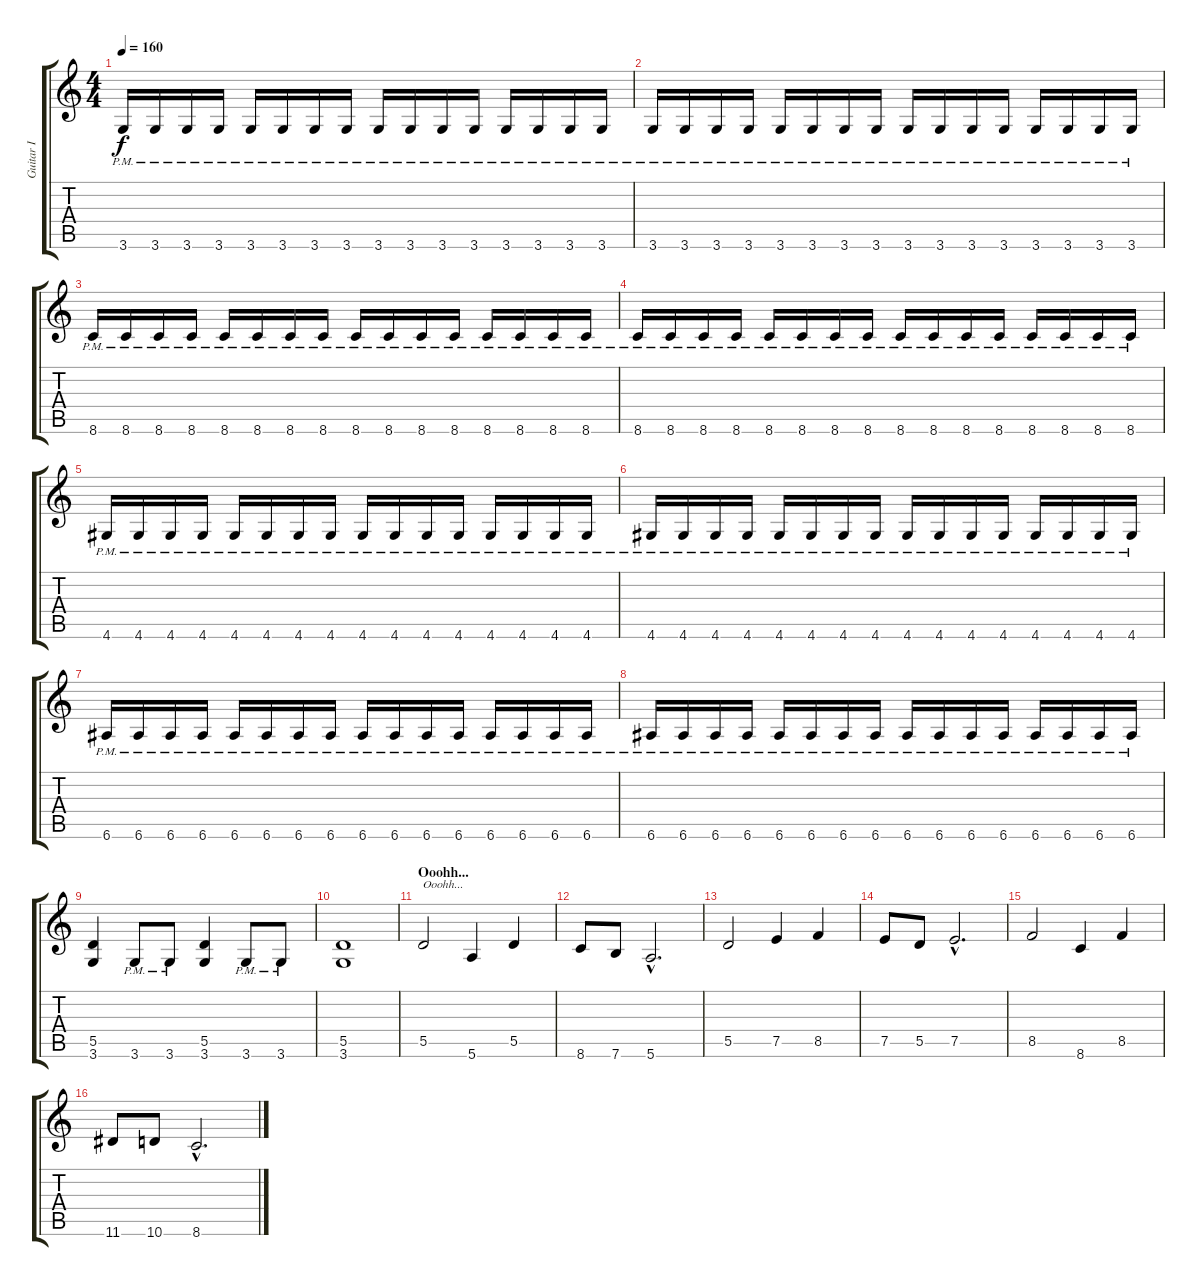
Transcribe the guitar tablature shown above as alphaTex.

\track ("Guitar I" "Guitar I") {instrument distortionguitar}
\staff {score tabs}
\tuning (E4 B3 G3 D3 A2 E2) {hide}
\ts (4 4)
\tempo 160
\clef g2
\ks c
3.6{pm}.16{dy f} 3.6{pm}.16 3.6{pm}.16 3.6{pm}.16 3.6{pm}.16 3.6{pm}.16 3.6{pm}.16 3.6{pm}.16 3.6{pm}.16 3.6{pm}.16 3.6{pm}.16 3.6{pm}.16 3.6{pm}.16 3.6{pm}.16 3.6{pm}.16 3.6{pm}.16 |
3.6{pm}.16 3.6{pm}.16 3.6{pm}.16 3.6{pm}.16 3.6{pm}.16 3.6{pm}.16 3.6{pm}.16 3.6{pm}.16 3.6{pm}.16 3.6{pm}.16 3.6{pm}.16 3.6{pm}.16 3.6{pm}.16 3.6{pm}.16 3.6{pm}.16 3.6{pm}.16 |
8.6{pm}.16 8.6{pm}.16 8.6{pm}.16 8.6{pm}.16 8.6{pm}.16 8.6{pm}.16 8.6{pm}.16 8.6{pm}.16 8.6{pm}.16 8.6{pm}.16 8.6{pm}.16 8.6{pm}.16 8.6{pm}.16 8.6{pm}.16 8.6{pm}.16 8.6{pm}.16 |
8.6{pm}.16 8.6{pm}.16 8.6{pm}.16 8.6{pm}.16 8.6{pm}.16 8.6{pm}.16 8.6{pm}.16 8.6{pm}.16 8.6{pm}.16 8.6{pm}.16 8.6{pm}.16 8.6{pm}.16 8.6{pm}.16 8.6{pm}.16 8.6{pm}.16 8.6{pm}.16 |
4.6{pm}.16 4.6{pm}.16 4.6{pm}.16 4.6{pm}.16 4.6{pm}.16 4.6{pm}.16 4.6{pm}.16 4.6{pm}.16 4.6{pm}.16 4.6{pm}.16 4.6{pm}.16 4.6{pm}.16 4.6{pm}.16 4.6{pm}.16 4.6{pm}.16 4.6{pm}.16 |
4.6{pm}.16 4.6{pm}.16 4.6{pm}.16 4.6{pm}.16 4.6{pm}.16 4.6{pm}.16 4.6{pm}.16 4.6{pm}.16 4.6{pm}.16 4.6{pm}.16 4.6{pm}.16 4.6{pm}.16 4.6{pm}.16 4.6{pm}.16 4.6{pm}.16 4.6{pm}.16 |
6.6{pm}.16 6.6{pm}.16 6.6{pm}.16 6.6{pm}.16 6.6{pm}.16 6.6{pm}.16 6.6{pm}.16 6.6{pm}.16 6.6{pm}.16 6.6{pm}.16 6.6{pm}.16 6.6{pm}.16 6.6{pm}.16 6.6{pm}.16 6.6{pm}.16 6.6{pm}.16 |
6.6{pm}.16 6.6{pm}.16 6.6{pm}.16 6.6{pm}.16 6.6{pm}.16 6.6{pm}.16 6.6{pm}.16 6.6{pm}.16 6.6{pm}.16 6.6{pm}.16 6.6{pm}.16 6.6{pm}.16 6.6{pm}.16 6.6{pm}.16 6.6{pm}.16 6.6{pm}.16 |
(5.5 3.6).4 3.6{pm}.8 3.6{pm}.8 (5.5 3.6).4 3.6{pm}.8 3.6{pm}.8 |
(5.5 3.6).1 |
\section ("" "Ooohh...")
5.5.2{txt "Ooohh..."} 5.6.4 5.5.4 |
8.6.8 7.6.8 5.6{hac}.2{d} |
5.5.2 7.5.4 8.5.4 |
7.5.8 5.5.8 7.5{hac}.2{d} |
8.5.2 8.6.4 8.5.4 |
11.6.8 10.6.8 8.6{hac}.2{d}
